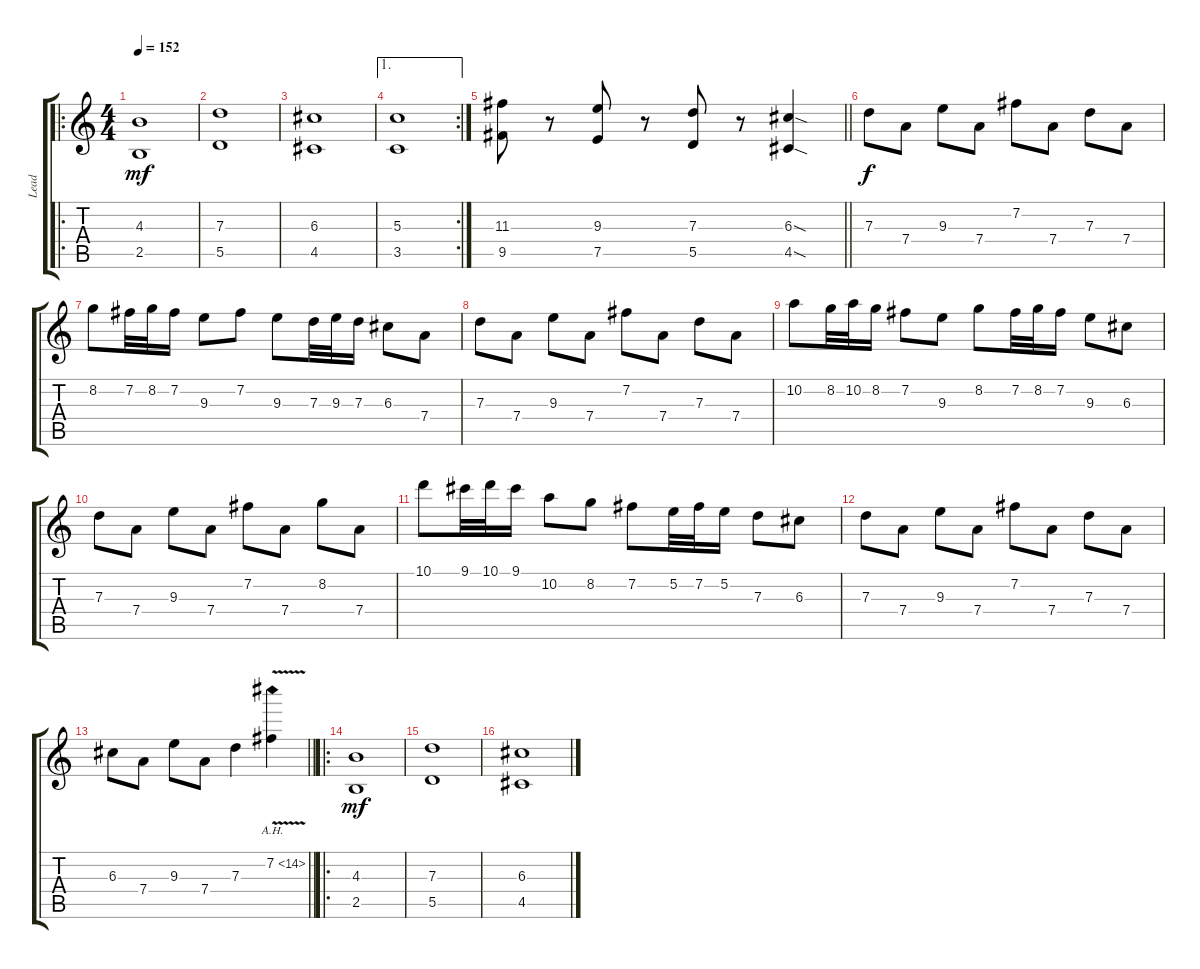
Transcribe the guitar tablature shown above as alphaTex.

\track ("Lead" "Lead") {instrument distortionguitar}
\staff {score tabs}
\tuning (E4 B3 G3 D3 A2 E2) {hide}
\ro
\ts (4 4)
\tempo 152
\clef g2
\ks c
(4.3 2.5).1{dy mf volume 16} |
(7.3 5.5).1 |
(6.3 4.5).1 |
\ae 1
\rc 2
(5.3 3.5).1 |
\barLineRight lightlight
(11.3 9.5).8 r.8 (9.3 7.5).8 r.8 (7.3 5.5).8 r.8 (6.3{sod} 4.5{sod}).4 |
7.3.8{dy f volume 12} 7.4.8 9.3.8 7.4.8 7.2.8 7.4.8 7.3.8 7.4.8 |
8.2.8 7.2.32 8.2.32 7.2.16 9.3.8 7.2.8 9.3.8 7.3.32 9.3.32 7.3.16 6.3.8 7.4.8 |
7.3.8 7.4.8 9.3.8 7.4.8 7.2.8 7.4.8 7.3.8 7.4.8 |
10.2.8 8.2.32 10.2.32 8.2.16 7.2.8 9.3.8 8.2.8 7.2.32 8.2.32 7.2.16 9.3.8 6.3.8 |
7.3.8 7.4.8 9.3.8 7.4.8 7.2.8 7.4.8 8.2.8 7.4.8 |
10.1.8 9.1.32 10.1.32 9.1.16 10.2.8 8.2.8 7.2.8 5.2.32 7.2.32 5.2.16 7.3.8 6.3.8 |
7.3.8 7.4.8 9.3.8 7.4.8 7.2.8 7.4.8 7.3.8 7.4.8 |
\barLineRight lightlight
6.3.8 7.4.8 9.3.8 7.4.8 7.3.4 7.2{ah 7 v}.4 |
\ro
(4.3 2.5).1{dy mf volume 16} |
(7.3 5.5).1 |
(6.3 4.5).1
